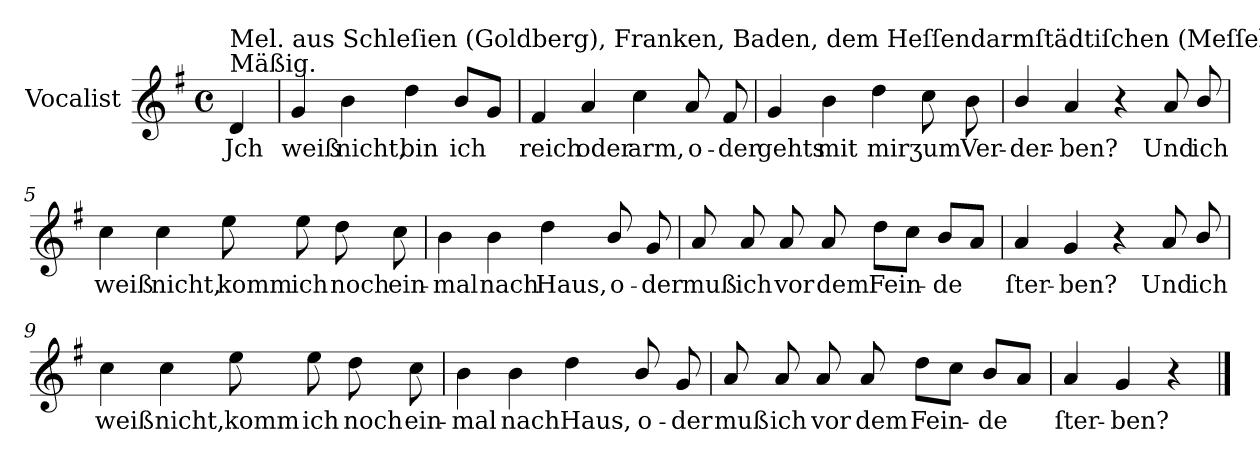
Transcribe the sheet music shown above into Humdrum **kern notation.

**kern	**text
*part1	*part1
*staff1	*staff1
*I"Vocalist	*
*k[f#]	*
*G:	*
*M4/4	*
*met(c)	*
=	=
!LO:TX:a:t=Mäßig.	!
!LO:TX:a:t=Mel. aus Schleſien (Goldberg), Franken, Baden, dem Heſſendarmſtädtiſchen (Meſſel).	!
4d	Jch
=1	=1
4g	weiß
4b	nicht,
4dd	bin
8bL	ich
8gJ	.
=2	=2
4f#	reich
4a	oder
4cc	arm,
8a	o-
8f#	-der
=3	=3
4g	gehts
4b	mit
4dd	mir
8cc	ʒum
8b	Ver-
=4	=4
4b/	-der-
4a	-ben?
4r	.
8a	Und
8b/	ich
=5	=5
4cc	weiß
4cc	nicht,
8ee	komm
8ee	ich
8dd	noch
8cc	ein-
=6	=6
4b	-mal
4b	nach
4dd	Haus,
8b/	o-
8g	-der
=7	=7
8a	muß
8a	ich
8a	vor
8a	dem
8ddL	Fein-
8ccJ	.
8bL	-de
8aJ	.
=8	=8
4a	ſter-
4g	-ben?
4r	.
8a	Und
8b/	ich
=9	=9
4cc	weiß
4cc	nicht,
8ee	komm
8ee	ich
8dd	noch
8cc	ein-
=10	=10
4b	-mal
4b	nach
4dd	Haus,
8b/	o-
8g	-der
=11	=11
8a	muß
8a	ich
8a	vor
8a	dem
8ddL	Fein-
8ccJ	.
8bL	-de
8aJ	.
=12	=12
4a	ſter-
4g	-ben?
4r	.
==	==
*-	*-
